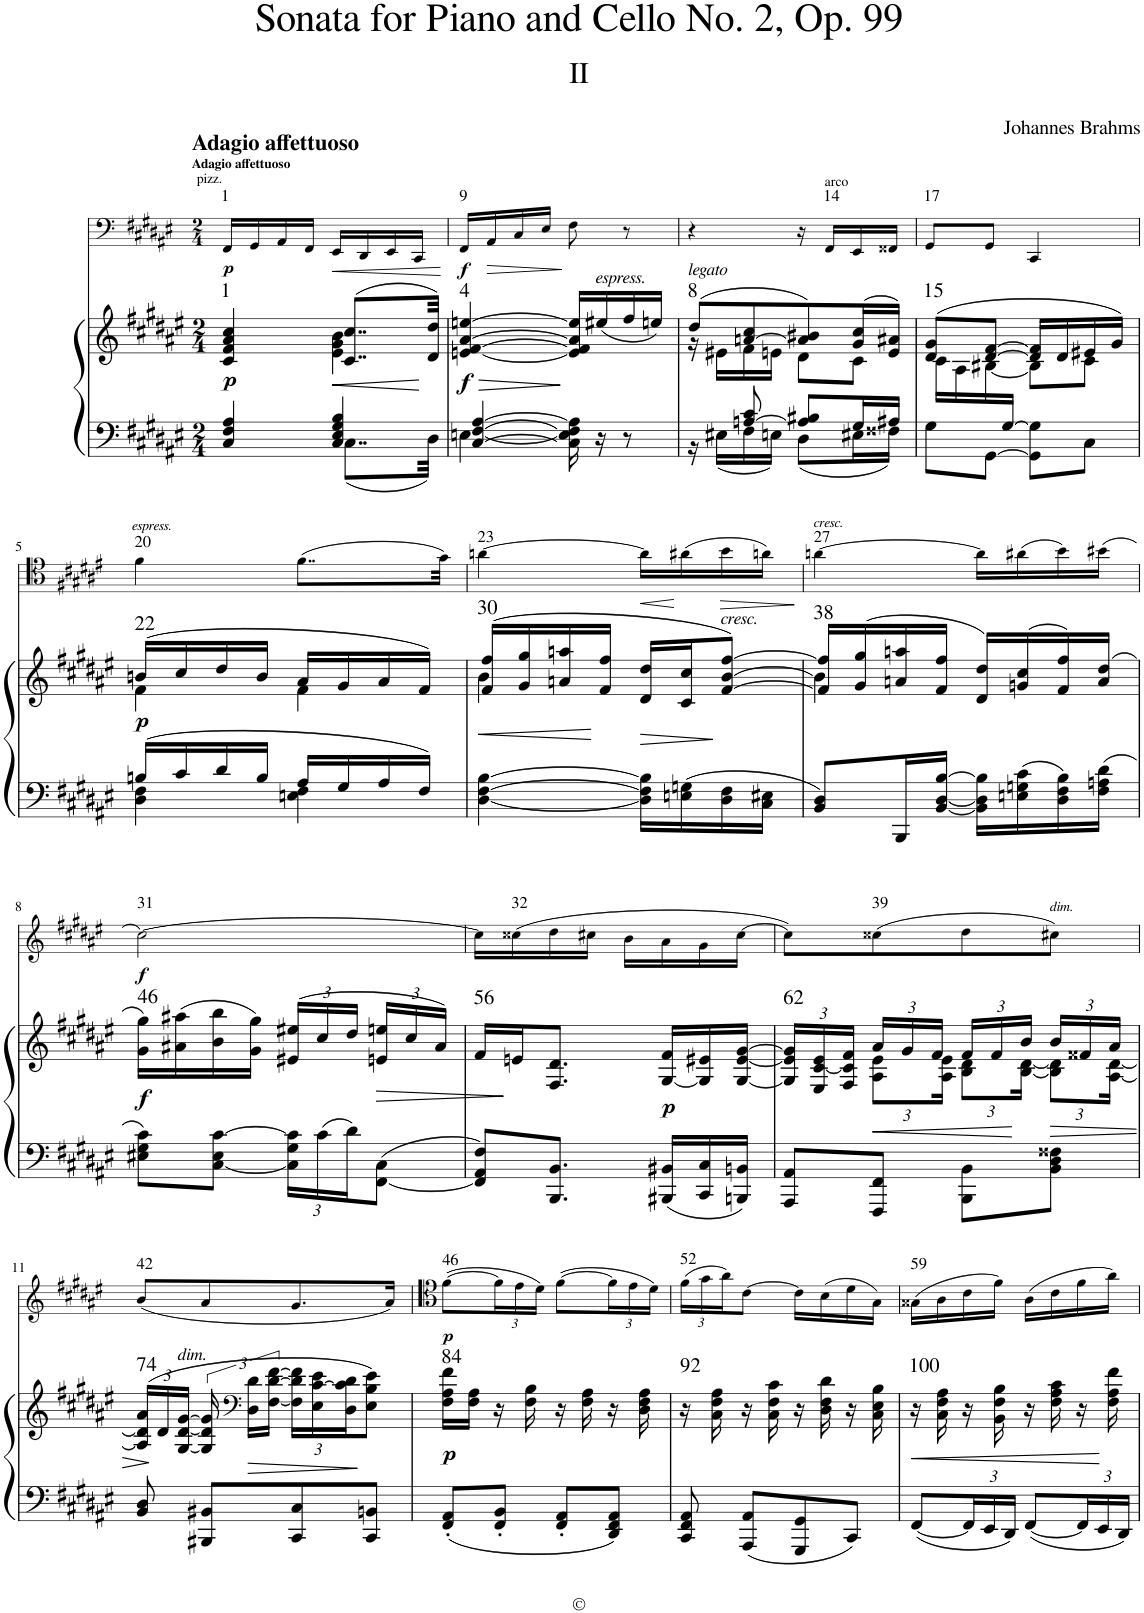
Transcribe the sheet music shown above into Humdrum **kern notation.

**kern	**kern	**dynam	**harte	**kern	**dynam	**harte
*part2	*part2	*part2	*part2	*part1	*part1	*part1
*staff3	*staff2	*staff2/3	*	*staff1	*staff1	*
*	*	*	*	*I"Cello	*	*
*	*	*	*	*stria5	*	*
*clefF4	*clefG2	*	*	*clefF4	*	*
*k[f#c#g#d#a#e#]	*k[f#c#g#d#a#e#]	*	*	*k[f#c#g#d#a#e#]	*	*
*F#:	*F#:	*	*	*F#:	*	*
*M2/4	*M2/4	*	*	*M2/4	*	*
=1	=1	=1	=1	=1	=1	=1
*^	*^	*	*	*	*	*
!	!	!	!	!	!	!LO:TX:a:B:t=Adagio affettuoso	!	!
!	!	!	!	!	!	!LO:TX:a:B:t=Adagio affettuoso	!	!
!	!	!	!	!	!	!LO:TX:a:t=pizz.	!	!
!	!	!	!	!LO:DY:b	!LO:H:kt=1	!	!LO:DY:b	!LO:H:kt=1
4C#/ 4F#/ 4A#/	4ryy	4c#/ 4f#/ 4a#/ 4cc#/	4ryy	p	N	16FF#/LL	p	N
.	.	.	.	.	.	16GG#/	.	.
.	.	.	.	.	.	16AA#/	.	.
.	.	.	.	.	.	16FF#/JJ	.	.
!	!	!	!	!LO:HP:b	!	!	!LO:HP:b	!
8..C#\L	4C#/ 4E#/ 4G#/ 4B/	(>8..c#/ 8..cc#/L	4e#\ 4g#\ 4b\	<	.	16EE#/LL	<	.
.	.	.	.	.	.	16DD#/	.	.
.	.	.	.	.	.	16EE#/	.	.
.	.	.	.	.	.	16CC#/JJ	.	.
32D#\Jkk	.	32d#/ 32dd#/Jkk)	.	.	.	.	.	.
*v	*v	*	*	*	*	*	*	*
*	*v	*v	*	*	*	*	*
.	.	.	.	.	[	.
=2	=2	=2	=2	=2	=2	=2
*^	*	*	*	*	*	*
!	!	!	!LO:HP:b	!	!	!	!
!	!	!	!LO:DY:n=1:b	!LO:H:kt=4	!	!LO:DY:b	!LO:H:kt=9
[<4En\	[>4C#/ [>4F#/ [>4A#/	[4en/ [4f#/ [4a#/ [4een/	> f	N	16FF#/LL	f	N
!	!	!	!	!	!	!LO:HP:b	!
.	.	.	.	.	16AA#/	>	.
.	.	.	.	.	16C#/	.	.
.	.	.	.	.	16E#/JJ	.	.
16C#\] 16E\] 16F#\] 16A#\]	4ryy	16e/] 16f#/] 16a#/] 16ee/]LL	[	.	8F#\	]	.
!	!	!LO:TX:a:i:t=espress.	!	!	!	!	!
16r	.	(<16ee#X/	.	.	.	.	.
8r	.	16ff#/	.	.	8r	.	.
.	.	16een/JJ)	.	.	.	.	.
=3	=3	=3	=3	=3	=3	=3	=3
*	*	*^	*	*	*	*	*
!	!	!LO:TX:a:i:t=legato	!	!	!LO:H:kt=8	!	!	!
8ryy	16r	(>8dd#/L	16r	.	N	4r	.	.
.	16E#X\LL	.	16e#X\LL	.	.	.	.	.
[>8An/ 8c#/	16F#\	[>8an/ 8cc#/	16f#\	.	.	.	.	.
.	16En\JJ	.	16en\JJ	.	.	.	.	.
8A/] 8B#X/L	8D#\L	8a/] 8b#X/)	8d#\L	.	.	16r	.	.
!	!	!	!	!	!	!LO:TX:a:t=arco	!	!LO:H:kt=14
.	.	.	.	.	.	16FF#/LL	.	N
16G#/L	16E#X\L	(>16g#/ 16cc#/L	8c#\J	.	.	16EE#/	.	.
16A#X/JJ	16F##X\JJ	16e/ 16a#X/JJ)	.	.	.	16FF##X/JJ	.	.
=4	=4	=4	=4	=4	=4	=4	=4	=4
!	!	!	!	!	!LO:H:kt=15	!	!	!LO:H:kt=17
8.ryy	8G#\L	(>8d#/ 8g#/L	16c#\LL	.	N	8GG#/L	.	N
.	.	.	16A#\	.	.	.	.	.
.	[8GG#\J	[>8d#/ [>8f#/J	[<16B#X\	.	.	8GG#/J	.	.
[>16G#/JJ	.	.	16ryy	.	.	.	.	.
4ryy	8GG#\] 8G#\]L	16d#/] 16f#/]LL	8B#\L]	.	.	4CC#/	.	.
.	.	16d#/	.	.	.	.	.	.
.	8C#\J	16e#X/	8c#\J	.	.	.	.	.
.	.	16g#/JJ)	.	.	.	.	.	.
!!LO:LB:g=z
=5	=5	=5	=5	=5	=5	=5	=5	=5
!	!	!	!	!	!	!LO:TX:a:i:t=espress.	!	!
!	!	!	!	!LO:DY:b	!LO:H:kt=22	!	!	!LO:H:kt=20
16Bn/LL	4D#\ 4F#\	(>16bn/LL	4f#\	p	N	4f#\	.	N
16c#/	.	16cc#/	.	.	.	.	.	.
16d#/	.	16dd#/	.	.	.	.	.	.
16B/JJ	.	16b/JJ	.	.	.	.	.	.
16A#/LL	4En\ 4F#\	16a#/LL	4f#\	.	.	(>8..f#\L	.	.
16G#/	.	16g#/	.	.	.	.	.	.
16A#/	.	16a#/	.	.	.	.	.	.
16F#/JJ	.	16f#/JJ)	.	.	.	.	.	.
.	.	.	.	.	.	32g#\Jkk)	.	.
*v	*v	*	*	*	*	*	*	*
=6	=6	=6	=6	=6	=6	=6	=6
!	!	!	!LO:HP:b	!LO:H:kt=30	!	!	!LO:H:kt=23
[4D#\ [4F#\ [4B\	(>16f#/ 16ff#/LL	4b\	<	N	[4an\	.	N
.	16g#/ 16gg#/	.	.	.	.	.	.
.	16an/ 16aan/	.	.	.	.	.	.
.	16f#/ 16ff#/JJ	.	]	.	.	.	.
!	!	!	!LO:HP:b	!	!	!LO:HP:b	!
16D#\] 16F#\] 16B\]LL	16d#/ 16dd#/LL	4ryy	>	.	16a\LL]	<	.
16En\ 16Gn\	16c#/ 16cc#/J	.	.	.	(>16a#X\	[	.
!	!LO:TX:a:i:t=cresc.	!	!	!	!	!	!
!	!	!	!	!	!	!LO:HP:b	!
16D#\ 16F#\	[>8f#/ [>8b/ [>8ff#/J)	.	[	.	16b\	>	.
16C#\ 16E#X\JJ	.	.	.	.	16an\JJ)	.	.
*	*v	*v	*	*	*	*	*
.	.	.	.	.	]	.
=7	=7	=7	=7	=7	=7	=7
*	*^	*	*	*	*	*
!	!	!	!	!LO:H:kt=38	!LO:TX:a:i:t=cresc.	!	!LO:H:kt=27
8BB/ 8D#/L	16f#/] 16ff#/]LL	4b\]	.	N	[4an\	.	N
.	(>16g#/ 16gg#/	.	.	.	.	.	.
16BBB/L	16an/ 16aan/	.	.	.	.	.	.
[16BB/ [16D#/ [16B/JJ	16f#/ 16ff#/JJ	.	.	.	.	.	.
16BB\] 16D#\] 16B\]LL	16d#/ 16dd#/LL)	4ryy	.	.	16a\LL]	.	.
16En\ 16Gn\ 16c#\	(>16gn/ 16cc#/	.	.	.	(>16a#X\	.	.
16D#\ 16F#\ 16B\	16f#/ 16ff#/)	.	.	.	16b\)	.	.
16F#\ 16An\ 16d#\JJ	(>16a/ 16dd#/JJ	.	.	.	(>16b#X\JJ	.	.
*	*v	*v	*	*	*	*	*
!!LO:LB:g=z
=8	=8	=8	=8	=8	=8	=8
!	!	!LO:DY:b	!LO:H:kt=46	!	!LO:DY:b	!LO:H:kt=31
8E#X\ 8G#\ 8c#\L	16g#\ 16gg#\LL)	f	N	[2cc#\)	f	N
.	(>16a#X\ 16aa#X\	.	.	.	.	.
[8C#\ 8E#\ [8c#\J	16b\ 16bb\	.	.	.	.	.
.	16g#\ 16gg#\JJ)	.	.	.	.	.
*Xbrackettup	*Xbrackettup	*	*	*	*	*
24C#\] 24G#\ 24c#\]LL	(>24e#X/ 24ee#X/LL	.	.	.	.	.
24c#\	24cc#/	.	.	.	.	.
24d#\J	24dd#/JJ	.	.	.	.	.
!	!	!LO:HP:b	!	!	!	!
[8FF#\ 8C#\J	24en/ 24een/LL	>	.	.	.	.
.	24cc#/	.	.	.	.	.
.	24a#/JJ)	.	.	.	.	.
=9	=9	=9	=9	=9	=9	=9
!	!	!	!LO:H:kt=56	!	!	!
8FF#/] 8AA#/ 8F#/L	16f#/LL	.	N	16cc#\LL]	.	.
!	!	!	!	!	!	!LO:H:kt=32
.	16en/J	]	.	(>16cc##X\	.	N
8.BBB/ 8.BB/J	8.F#/ 8.d#/J	.	.	16dd#\	.	.
.	.	.	.	16cc#X\JJ	.	.
.	.	.	.	16b\LL	.	.
!	!	!LO:DY:b	!	!	!	!
16BBB#X/ 16BB#X/LL	[16G#/ 16f#/LL	p	.	16a#\	.	.
16CC#/ 16C#/	16G#/] 16e#X/	.	.	16g#\	.	.
16BBBn/ 16BBn/JJ	[16G#/ [16e#/ [16g#/JJ	.	.	[16cc#\JJ	.	.
=10	=10	=10	=10	=10	=10	=10
*	*^	*	*	*	*	*
!	!	!	!	!LO:H:kt=62	!	!	!
8AAA#/ 8AA#/L	24G#/] 24e#/] 24g#/]LL	8ryy	.	N	8cc#\L])	.	.
.	24E#/ [<24c#/ 24e#/	.	.	.	.	.	.
.	24F#/ 24c#/] 24f#/JJ	.	.	.	.	.	.
!	!	!	!LO:HP:b	!	!	!	!LO:H:kt=39
8FFF#/ 8FF#/J	24a#/LL	12A#\ 12e#\L	<	.	(>8cc##X\	.	N
.	24g#/	.	.	.	.	.	.
.	24f#/JJ	24A#\ 24e#\Jk	.	.	.	.	.
8BBB\ 8BB\L	24f#/LL	12B\ 12d#\L	.	.	8dd#\	.	.
.	24f#/	.	.	.	.	.	.
.	24b/JJ	[<8B\ [<8d#\J	]	.	.	.	.
!	!	!	!	!	!LO:TX:a:i:t=dim.	!	!
!	!	!	!LO:HP:b	!	!	!	!
8BB\ 8D#\ 8F##X\J	24b/LL	.	>	.	8cc#X\J)	.	.
.	24f##X/	.	.	.	.	.	.
.	24a#/JJ	[<24A#\ [<24d#\Jk	.	.	.	.	.
!!LO:LB:g=z
=11	=11	=11	=11	=11	=11	=11	=11
!	!	!	!	!LO:H:kt=74	!	!	!LO:H:kt=42
*	*v	*v	*	*	*	*	*
8BB/ 8D#/	(>24A#/] 24d#/] 24a#/LL	.	N	(<8b/L	.	N
.	24d#/	[	.	.	.	.
!	!LO:TX:a:i:t=dim.	!	!	!	!	!
.	[24G#/ [24d#/ [24g#/JJ	.	.	.	.	.
*	*brackettup	*	*	*	*	*
8BBB#X/ 8BB#X/L	24G#/] 24d#/] 24g#/]	.	.	8a#/	.	.
*	*clefF4	*	*	*	*	*
!	!	!LO:HP:b	!	!	!	!
.	24D#\ 24d#\LL	>	.	.	.	.
.	[24F#\ [24d#\ [24f#\JJ	.	.	.	.	.
*	*Xbrackettup	*	*	*	*	*
8CC#/ 8C#/	24F#\] 24d#\] 24f#\]LL	.	.	8.g#/	.	.
.	24E#\ [24c#\ 24e#\	.	.	.	.	.
.	24D#\ 24c#\] 24d#\J	.	.	.	.	.
8CC#/ 8BBn/J	8E#\ 8B\ 8e#\J)	]	.	.	.	.
.	.	.	.	16a#/Jk)	.	.
=12	=12	=12	=12	=12	=12	=12
!	!	!LO:DY:b	!LO:H:kt=84	!	!LO:DY:b	!LO:H:kt=46
8FF#/' 8AA#/'L	16F#\ 16A#\ 16f#\LL	p	N	(>[8f#\L	p	N
.	16F#\ 16A#\JJ	.	.	.	.	.
*	*	*	*	*Xbrackettup	*	*
8FF#/' 8BB/'J	16r	.	.	24f#\L]	.	.
.	.	.	.	24e#\	.	.
.	16F#\ 16B\	.	.	.	.	.
.	.	.	.	24d#\JJ)	.	.
8FF#/' 8AA#/'L	16r	.	.	(>[8f#\L	.	.
.	16F#\ 16A#\	.	.	.	.	.
8DD#/ 8FF#/ 8AA#/J	16r	.	.	24f#\L]	.	.
.	.	.	.	24e#\	.	.
.	16D#\ 16F#\ 16A#\	.	.	.	.	.
.	.	.	.	24d#\JJ)	.	.
=13	=13	=13	=13	=13	=13	=13
!	!	!	!LO:H:kt=92	!	!	!LO:H:kt=52
8CC#/ 8FF#/ 8AA#/	16r	.	N	(>24f#\LL	.	N
.	.	.	.	24g#\	.	.
.	16C#\ 16F#\ 16A#\	.	.	.	.	.
.	.	.	.	24a#\J)	.	.
8AAA#/ 8AA#/L	16r	.	.	[8c#\J	.	.
.	16C#\ 16F#\ 16c#\	.	.	.	.	.
8GGG#/ 8GG#/	16r	.	.	16c#\LL]	.	.
.	16D#\ 16F#\ 16d#\	.	.	(>16B\	.	.
8CC#/J	16r	.	.	16d#\	.	.
.	16C#\ 16E#\ 16B\	.	.	16G#\JJ)	.	.
=14	=14	=14	=14	=14	=14	=14
!	!	!	!LO:H:kt=100	!	!	!LO:H:kt=59
[8FF#/L	16r	.	N	(>16G##X\LL	.	N
.	16C#\ 16F#\ 16A#\	.	.	16A#\	.	.
24FF#/L]	16r	.	.	16c#\	.	.
24EE#/	.	.	.	.	.	.
.	16BB\ 16F#\ 16B\	.	.	16f#\JJ)	.	.
24DD#/JJ	.	.	.	.	.	.
[8FF#/L	16r	.	.	(>16A#\LL	.	.
.	16F#\ 16A#\ 16c#\	.	.	16c#\	.	.
24FF#/L]	16r	.	.	16f#\	.	.
24EE#/	.	.	.	.	.	.
.	16F#\ 16A#\ 16f#\	]	.	16a#\JJ)	.	.
24DD#/JJ	.	.	.	.	.	.
=	=	=	=	=	=	=
*-	*-	*-	*-	*-	*-	*-
